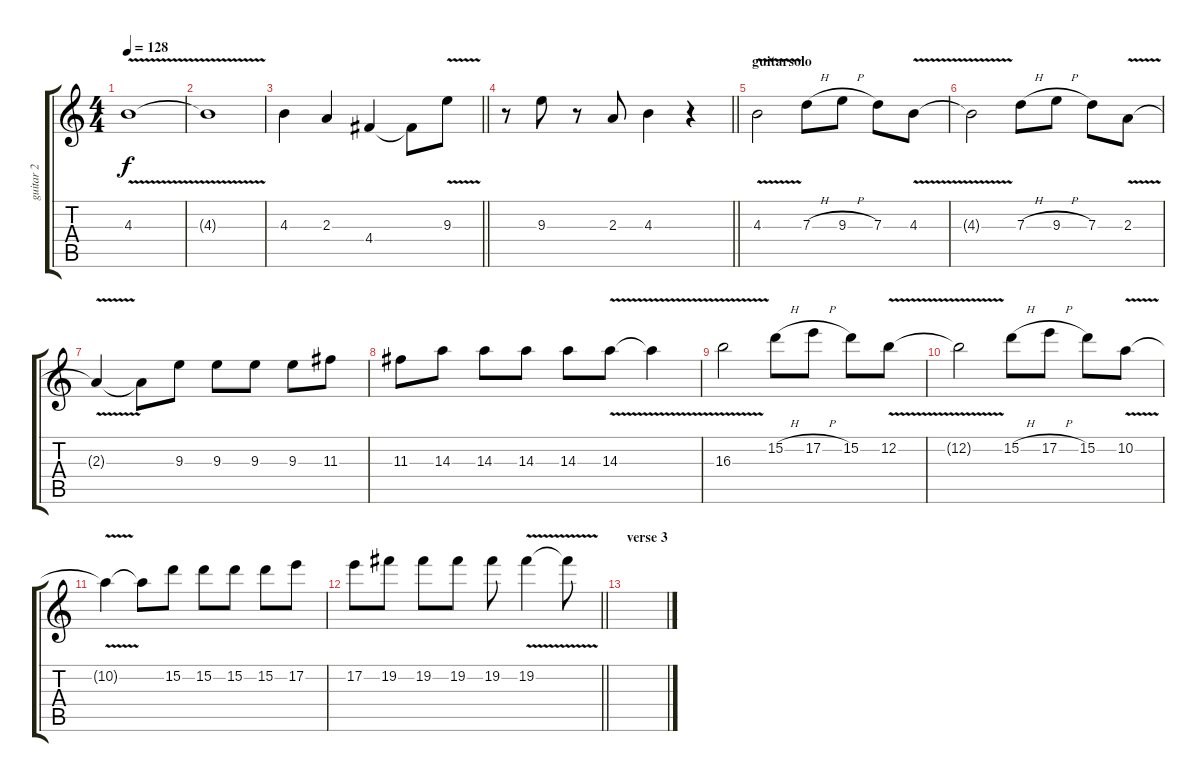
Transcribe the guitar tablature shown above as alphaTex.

\track ("guitar 2" "guitar 2") {instrument overdrivenguitar}
\staff {score tabs}
\tuning (E4 B3 G3 D3 A2 E2) {hide}
\ts (4 4)
\tempo 128
\clef g2
\ks c
4.3{v}.1{dy f} |
4.3{t}.1 |
\barLineRight lightlight
4.3.4 2.3.4 4.4.4 4.4{t}.8 9.3{v}.8 |
\barLineRight lightlight
r.8 9.3.8 r.8 2.3.8 4.3.4 r.4 |
\section ("" "guitarsolo")
4.3{v}.2 7.3{h}.8 9.3{h}.8 7.3.8 4.3{v}.8 |
4.3{t}.2 7.3{h}.8 9.3{h}.8 7.3.8 2.3{v}.8 |
2.3{t}.4 2.3{t}.8 9.3.8 9.3.8 9.3.8 9.3.8 11.3.8 |
11.3.8 14.3.8 14.3.8 14.3.8 14.3.8 14.3{v}.8 14.3{t}.4 |
16.3{v}.2 15.2{h}.8 17.2{h}.8 15.2.8 12.2{v}.8 |
12.2{t}.2 15.2{h}.8 17.2{h}.8 15.2.8 10.2{v}.8 |
10.2{t}.4 10.2{t}.8 15.2.8 15.2.8 15.2.8 15.2.8 17.2.8 |
\barLineRight lightlight
17.2.8 19.2.8 19.2.8 19.2.8 19.2.8 19.2{v}.4 19.2{t}.8 |
\section ("" "verse 3")
